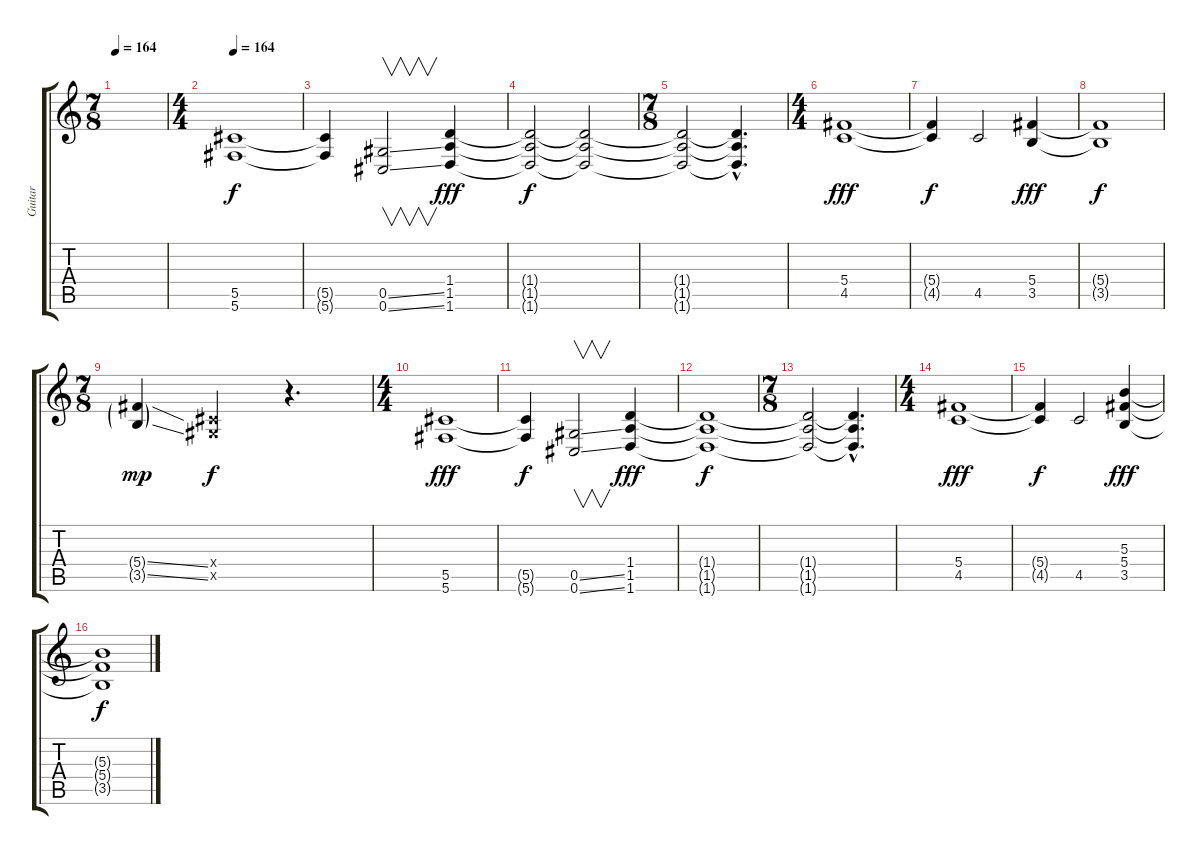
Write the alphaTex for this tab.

\track ("Guitar" "Guitar") {instrument distortionguitar}
\staff {score tabs}
\tuning (Eb4 Bb3 Gb3 Db3 Ab2 Db2) {hide}
\ts (7 8)
\tempo 164
\tempo 151
\tempo 164
\clef g2
\ks c
|
\ts (4 4)
\tempo 164
(5.5 5.6).1 |
(5.5{t} 5.6{t}).4{dy f} (0.5{ss} 0.6{ss}).2{v} (1.4 1.5 1.6).4{dy fff} |
(1.4{t} 1.5{t} 1.6{t}).2{dy f} (1.4{t} 1.5{t} 1.6{t}).2 |
\ts (7 8)
(1.4{t} 1.5{t} 1.6{t}).2 (1.4{hac t} 1.5{hac t} 1.6{hac t}).4{d} |
\ts (4 4)
(5.4 4.5).1{dy fff} |
(5.4{t} 4.5{t}).4{dy f} 4.5.2 (5.4 3.5).4{dy fff} |
(5.4{t} 3.5{t}).1{dy f} |
\ts (7 8)
(5.4{ss g} 3.5{ss g}).4{dy mp} (0.4{x} 0.5{x}).4{dy f} r.4{d} |
\ts (4 4)
(5.5 5.6).1{dy fff} |
(5.5{t} 5.6{t}).4{dy f} (0.5{ss} 0.6{ss}).2{v} (1.4 1.5 1.6).4{dy fff} |
(1.4{t} 1.5{t} 1.6{t}).1{dy f} |
\ts (7 8)
(1.4{t} 1.5{t} 1.6{t}).2 (1.4{hac t} 1.5{hac t} 1.6{hac t}).4{d} |
\ts (4 4)
(5.4 4.5).1{dy fff} |
(5.4{t} 4.5{t}).4{dy f} 4.5.2 (5.3 5.4 3.5).4{dy fff} |
(5.3{t} 5.4{t} 3.5{t}).1{dy f}
